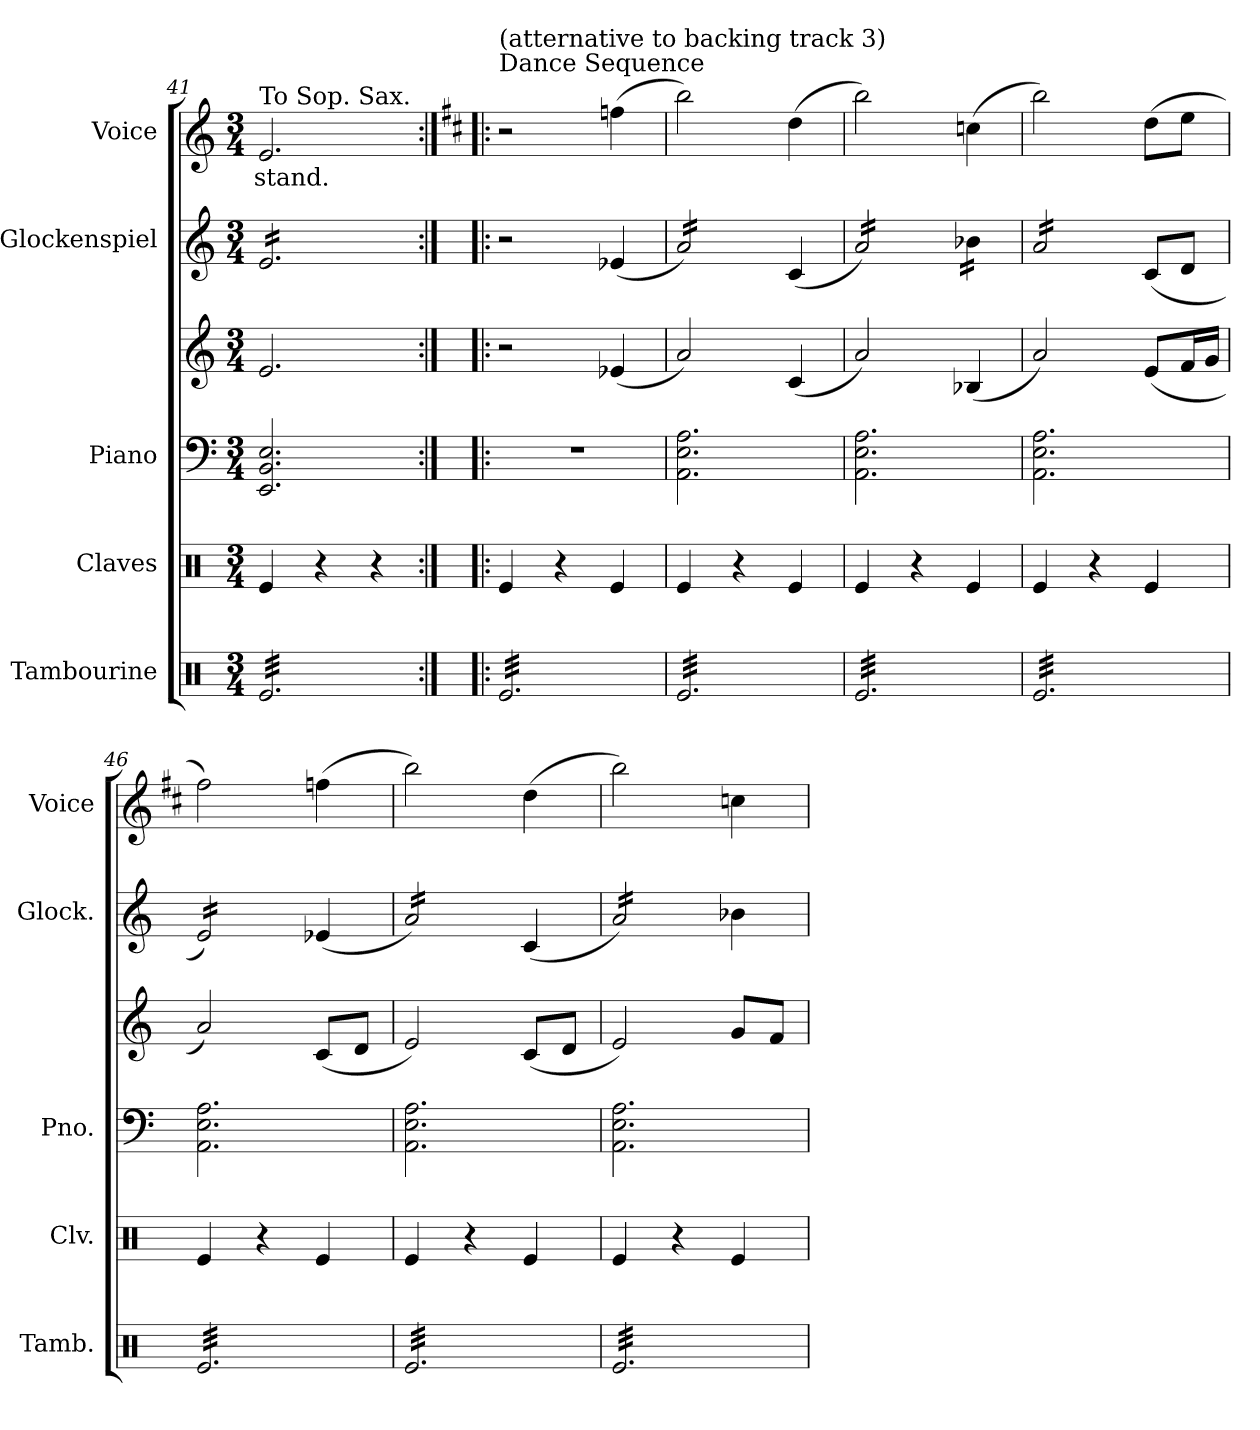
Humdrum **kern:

**kern	**kern	**kern	**kern	**kern	**kern	**text
*part5	*part4	*part3	*part3	*part2	*part1	*part1
*staff6	*staff5	*staff4	*staff3	*staff2	*staff1	*staff1
*I"Tambourine	*I"Claves	*I"Piano	*	*I"Glockenspiel	*I"Voice	*
*I'Tamb.	*I'Clv.	*I'Pno.	*	*I'Glock.	*I'Voice	*
*clefX	*clefX	*clefF4	*clefG2	*clefG2	*clefG2	*
*	*	*	*	*ITrd-14c-24	*	*
*k[]	*k[]	*k[]	*k[]	*k[]	*k[]	*
*C:	*C:	*C:	*C:	*C:	*C:	*
*M3/4	*M3/4	*M3/4	*M3/4	*M3/4	*M3/4	*
=41	=41	=41	=41	=41	=41	=41
!	!	!	!	!	!LO:TX:a:t=To Sop. Sax.	!
!	!	!	!	!	!	!LO:LY:b:color=#000000
*tremolo	*	*	*	*	*	*
*	*	*	*	*tremolo	*	*
32Rei/LLL	4Rei/	2.EEi/ 2.BBi 2.Ei	2.ei/	16eeei/LL	2.ei/	stand.
32Rei/	.	.	.	.	.	.
32Rei/	.	.	.	16eeei/	.	.
32Rei/	.	.	.	.	.	.
32Rei/	.	.	.	16eeei/	.	.
32Rei/	.	.	.	.	.	.
32Rei/	.	.	.	16eeei/	.	.
32Rei/	.	.	.	.	.	.
32Rei/	4r	.	.	16eeei/	.	.
32Rei/	.	.	.	.	.	.
32Rei/	.	.	.	16eeei/	.	.
32Rei/	.	.	.	.	.	.
32Rei/	.	.	.	16eeei/	.	.
32Rei/	.	.	.	.	.	.
32Rei/	.	.	.	16eeei/	.	.
32Rei/	.	.	.	.	.	.
32Rei/	4r	.	.	16eeei/	.	.
32Rei/	.	.	.	.	.	.
32Rei/	.	.	.	16eeei/	.	.
32Rei/	.	.	.	.	.	.
32Rei/	.	.	.	16eeei/	.	.
32Rei/	.	.	.	.	.	.
32Rei/	.	.	.	16eeei/JJ	.	.
*	*	*	*	*Xtremolo	*	*
32Rei/JJJ	.	.	.	.	.	.
=42:|!|:	=42:|!|:	=42:|!|:	=42:|!|:	=42:|!|:	=42:|!|:	=42:|!|:
*	*	*	*	*	*k[f#c#]	*
*	*	*	*	*	*D:	*
!	!	!	!	!	!LO:TX:a:t=Dance Sequence	!
!	!	!	!	!	!LO:TX:t=(atternative to backing track 3)	!
!	!	!LO:N:vis=1	!	!	!	!
(32Rei/LLL	4Rei/	2.r	2r	2r	2r	.
(32Rei/	.	.	.	.	.	.
(32Rei/	.	.	.	.	.	.
(32Rei/	.	.	.	.	.	.
(32Rei/	.	.	.	.	.	.
(32Rei/	.	.	.	.	.	.
(32Rei/	.	.	.	.	.	.
(32Rei/	.	.	.	.	.	.
(32Rei/	4r	.	.	.	.	.
(32Rei/	.	.	.	.	.	.
(32Rei/	.	.	.	.	.	.
(32Rei/	.	.	.	.	.	.
(32Rei/	.	.	.	.	.	.
(32Rei/	.	.	.	.	.	.
(32Rei/	.	.	.	.	.	.
(32Rei/	.	.	.	.	.	.
(32Rei/	4Rei/	.	(4e-Xi/	(4eee-Xi/	(4ffni\	.
(32Rei/	.	.	.	.	.	.
(32Rei/	.	.	.	.	.	.
(32Rei/	.	.	.	.	.	.
(32Rei/	.	.	.	.	.	.
(32Rei/	.	.	.	.	.	.
(32Rei/	.	.	.	.	.	.
(32Rei/JJJ	.	.	.	.	.	.
=43	=43	=43	=43	=43	=43	=43
*	*	*	*	*tremolo	*	*
32Rei/)LLL	4Rei/	2.AAi\ 2.Ei 2.Ai	2ai/)	16aaai/)LL	2bbi\)	.
32Rei/)	.	.	.	.	.	.
32Rei/)	.	.	.	16aaai/)	.	.
32Rei/)	.	.	.	.	.	.
32Rei/)	.	.	.	16aaai/)	.	.
32Rei/)	.	.	.	.	.	.
32Rei/)	.	.	.	16aaai/)	.	.
32Rei/)	.	.	.	.	.	.
32Rei/)	4r	.	.	16aaai/)	.	.
32Rei/)	.	.	.	.	.	.
32Rei/)	.	.	.	16aaai/)	.	.
32Rei/)	.	.	.	.	.	.
32Rei/)	.	.	.	16aaai/)	.	.
32Rei/)	.	.	.	.	.	.
32Rei/)	.	.	.	16aaai/)JJ	.	.
*	*	*	*	*Xtremolo	*	*
32Rei/)	.	.	.	.	.	.
32Rei/)	4Rei/	.	(4ci/	(4ccci/	(4ddi\	.
32Rei/)	.	.	.	.	.	.
32Rei/)	.	.	.	.	.	.
32Rei/)	.	.	.	.	.	.
32Rei/)	.	.	.	.	.	.
32Rei/)	.	.	.	.	.	.
32Rei/)	.	.	.	.	.	.
32Rei/)JJJ	.	.	.	.	.	.
!!LO:LB:g=z
=44	=44	=44	=44	=44	=44	=44
*	*	*	*	*tremolo	*	*
(32Rei/LLL	4Rei/	2.AAi\ 2.Ei 2.Ai	2ai/)	16aaai/)LL	2bbi\)	.
(32Rei/	.	.	.	.	.	.
(32Rei/	.	.	.	16aaai/)	.	.
(32Rei/	.	.	.	.	.	.
(32Rei/	.	.	.	16aaai/)	.	.
(32Rei/	.	.	.	.	.	.
(32Rei/	.	.	.	16aaai/)	.	.
(32Rei/	.	.	.	.	.	.
(32Rei/	4r	.	.	16aaai/)	.	.
(32Rei/	.	.	.	.	.	.
(32Rei/	.	.	.	16aaai/)	.	.
(32Rei/	.	.	.	.	.	.
(32Rei/	.	.	.	16aaai/)	.	.
(32Rei/	.	.	.	.	.	.
(32Rei/	.	.	.	16aaai/)JJ	.	.
(32Rei/	.	.	.	.	.	.
(32Rei/	4Rei/	.	(4B-Xi/	(16bbb-Xi\LL	(4ccni\	.
(32Rei/	.	.	.	.	.	.
(32Rei/	.	.	.	(16bbb-Xi\	.	.
(32Rei/	.	.	.	.	.	.
(32Rei/	.	.	.	(16bbb-Xi\	.	.
(32Rei/	.	.	.	.	.	.
(32Rei/	.	.	.	(16bbb-Xi\JJ	.	.
(32Rei/JJJ	.	.	.	.	.	.
=45	=45	=45	=45	=45	=45	=45
32Rei/)LLL	4Rei/	2.AAi\ 2.Ei 2.Ai	2ai/)	16aaai/)LL	2bbi\)	.
32Rei/)	.	.	.	.	.	.
32Rei/)	.	.	.	16aaai/)	.	.
32Rei/)	.	.	.	.	.	.
32Rei/)	.	.	.	16aaai/)	.	.
32Rei/)	.	.	.	.	.	.
32Rei/)	.	.	.	16aaai/)	.	.
32Rei/)	.	.	.	.	.	.
32Rei/)	4r	.	.	16aaai/)	.	.
32Rei/)	.	.	.	.	.	.
32Rei/)	.	.	.	16aaai/)	.	.
32Rei/)	.	.	.	.	.	.
32Rei/)	.	.	.	16aaai/)	.	.
32Rei/)	.	.	.	.	.	.
32Rei/)	.	.	.	16aaai/)JJ	.	.
*	*	*	*	*Xtremolo	*	*
32Rei/)	.	.	.	.	.	.
32Rei/)	4Rei/	.	(8ei/L	(8ccci/L	(8ddi\L	.
32Rei/)	.	.	.	.	.	.
32Rei/)	.	.	.	.	.	.
32Rei/)	.	.	.	.	.	.
32Rei/)	.	.	16fi/L	8dddi/J	8eei\J	.
32Rei/)	.	.	.	.	.	.
32Rei/)	.	.	16gi/JJ	.	.	.
32Rei/)JJJ	.	.	.	.	.	.
=46	=46	=46	=46	=46	=46	=46
*	*	*	*	*tremolo	*	*
(32Rei/LLL	4Rei/	2.AAi\ 2.Ei 2.Ai	2ai/)	16eeei/)LL	2ff#i\)	.
(32Rei/	.	.	.	.	.	.
(32Rei/	.	.	.	16eeei/)	.	.
(32Rei/	.	.	.	.	.	.
(32Rei/	.	.	.	16eeei/)	.	.
(32Rei/	.	.	.	.	.	.
(32Rei/	.	.	.	16eeei/)	.	.
(32Rei/	.	.	.	.	.	.
(32Rei/	4r	.	.	16eeei/)	.	.
(32Rei/	.	.	.	.	.	.
(32Rei/	.	.	.	16eeei/)	.	.
(32Rei/	.	.	.	.	.	.
(32Rei/	.	.	.	16eeei/)	.	.
(32Rei/	.	.	.	.	.	.
(32Rei/	.	.	.	16eeei/)JJ	.	.
*	*	*	*	*Xtremolo	*	*
(32Rei/	.	.	.	.	.	.
(32Rei/	4Rei/	.	(8ci/L	(4eee-Xi/	(4ffni\	.
(32Rei/	.	.	.	.	.	.
(32Rei/	.	.	.	.	.	.
(32Rei/	.	.	.	.	.	.
(32Rei/	.	.	8di/J	.	.	.
(32Rei/	.	.	.	.	.	.
(32Rei/	.	.	.	.	.	.
(32Rei/JJJ	.	.	.	.	.	.
=47	=47	=47	=47	=47	=47	=47
*	*	*	*	*tremolo	*	*
32Rei/)LLL	4Rei/	2.AAi\ 2.Ei 2.Ai	2ei/)	16aaai/)LL	2bbi\)	.
32Rei/)	.	.	.	.	.	.
32Rei/)	.	.	.	16aaai/)	.	.
32Rei/)	.	.	.	.	.	.
32Rei/)	.	.	.	16aaai/)	.	.
32Rei/)	.	.	.	.	.	.
32Rei/)	.	.	.	16aaai/)	.	.
32Rei/)	.	.	.	.	.	.
32Rei/)	4r	.	.	16aaai/)	.	.
32Rei/)	.	.	.	.	.	.
32Rei/)	.	.	.	16aaai/)	.	.
32Rei/)	.	.	.	.	.	.
32Rei/)	.	.	.	16aaai/)	.	.
32Rei/)	.	.	.	.	.	.
32Rei/)	.	.	.	16aaai/)JJ	.	.
*	*	*	*	*Xtremolo	*	*
32Rei/)	.	.	.	.	.	.
32Rei/)	4Rei/	.	(8ci/L	(4ccci/	(4ddi\	.
32Rei/)	.	.	.	.	.	.
32Rei/)	.	.	.	.	.	.
32Rei/)	.	.	.	.	.	.
32Rei/)	.	.	8di/J	.	.	.
32Rei/)	.	.	.	.	.	.
32Rei/)	.	.	.	.	.	.
32Rei/)JJJ	.	.	.	.	.	.
=48	=48	=48	=48	=48	=48	=48
*	*	*	*	*tremolo	*	*
32Rei/LLL	4Rei/	2.AAi\ 2.Ei 2.Ai	2ei/)	16aaai/)LL	2bbi\)	.
32Rei/	.	.	.	.	.	.
32Rei/	.	.	.	16aaai/)	.	.
32Rei/	.	.	.	.	.	.
32Rei/	.	.	.	16aaai/)	.	.
32Rei/	.	.	.	.	.	.
32Rei/	.	.	.	16aaai/)	.	.
32Rei/	.	.	.	.	.	.
32Rei/	4r	.	.	16aaai/)	.	.
32Rei/	.	.	.	.	.	.
32Rei/	.	.	.	16aaai/)	.	.
32Rei/	.	.	.	.	.	.
32Rei/	.	.	.	16aaai/)	.	.
32Rei/	.	.	.	.	.	.
32Rei/	.	.	.	16aaai/)JJ	.	.
*	*	*	*	*Xtremolo	*	*
32Rei/	.	.	.	.	.	.
32Rei/	4Rei/	.	8gi/L	4bbb-Xi\	4ccni\	.
32Rei/	.	.	.	.	.	.
32Rei/	.	.	.	.	.	.
32Rei/	.	.	.	.	.	.
32Rei/	.	.	8fi/J	.	.	.
32Rei/	.	.	.	.	.	.
32Rei/	.	.	.	.	.	.
32Rei/JJJ	.	.	.	.	.	.
*Xtremolo	*	*	*	*	*	*
=	=	=	=	=	=	=
*-	*-	*-	*-	*-	*-	*-
